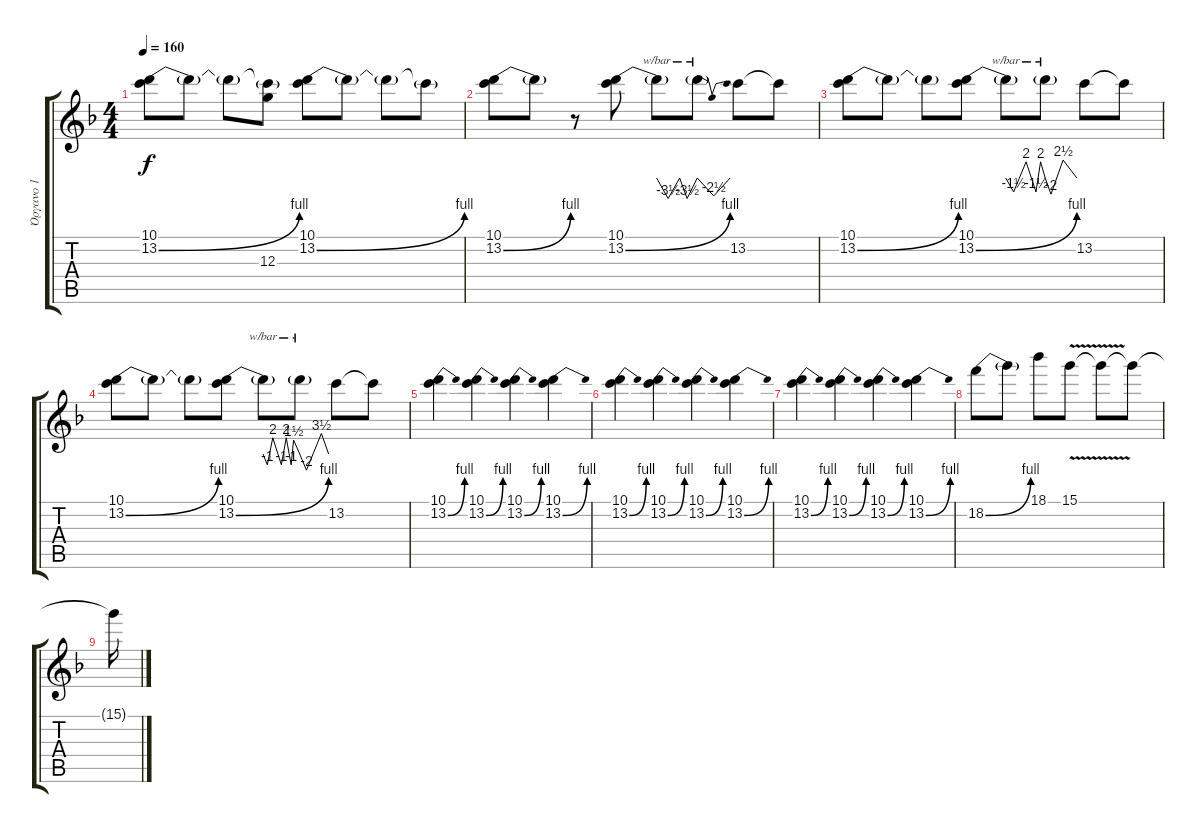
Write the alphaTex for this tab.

\track ("Όργανο 1" "Όργανο 1") {instrument distortionguitar}
\staff {score tabs}
\tuning (E4 B3 G3 D3 A2 E2) {hide}
\ts (4 4)
\tempo 160
\clef g2
\ks dminor
(10.1 13.2{be (bend 0 0 60 4)}).8{dy f} 13.2{t}.8 13.2{t}.8 (13.2{t} 12.3{t}).8 (10.1 13.2{be (bend 0 0 60 4)}).8 13.2{t}.8 13.2{t}.8 13.2{t}.8 |
(10.1 13.2{be (bend 0 0 60 4)}).8 13.2{t}.8 r.8 (10.1 13.2{be (bend 0 0 60 4)}).8 13.2{t}.8{tbe (custom default 0 0 17 -14 34 0 45 -14 60 0)} 13.2{t}.8{tbe (dip default 0 0 30 -10 60 0)} 13.2.8 13.2{t}.8 |
(10.1 13.2{be (bend 0 0 60 4)}).8 13.2{t}.8 13.2{t}.8 (10.1 13.2{be (bend 0 0 60 4)}).8 13.2{t}.8{tbe (custom default 0 0 12 -6 31 8 46 -6 53 8 60 0)} 13.2{t}.8{tbe (custom default 0 0 11 -8 34 10 60 0)} 13.2.8 13.2{t}.8 |
(10.1 13.2{be (bend 0 0 60 4)}).8 13.2{t}.8 13.2{t}.8 (10.1 13.2{be (bend 0 0 60 4)}).8 13.2{t}.8{tbe (custom default 0 0 7 -4 16 8 30 -4 38 8 46 -4 50 6 60 0)} 13.2{t}.8{tbe (custom default 0 0 14 -8 45 14 60 0)} 13.2.8 13.2{t}.8 |
(10.1 13.2{be (bend 0 0 60 4)}).4 (10.1 13.2{be (bend 0 0 60 4)}).4 (10.1 13.2{be (bend 0 0 60 4)}).4 (10.1 13.2{be (bend 0 0 60 4)}).4 |
(10.1 13.2{be (bend 0 0 60 4)}).4 (10.1 13.2{be (bend 0 0 60 4)}).4 (10.1 13.2{be (bend 0 0 60 4)}).4 (10.1 13.2{be (bend 0 0 60 4)}).4 |
(10.1 13.2{be (bend 0 0 60 4)}).4 (10.1 13.2{be (bend 0 0 60 4)}).4 (10.1 13.2{be (bend 0 0 60 4)}).4 (10.1 13.2{be (bend 0 0 60 4)}).4 |
18.2{be (bend 0 0 60 4)}.8 18.2{t}.8 18.1.8 15.1{v}.8 15.1{t}.8 15.1{t}.8 |
15.1{t}.16
